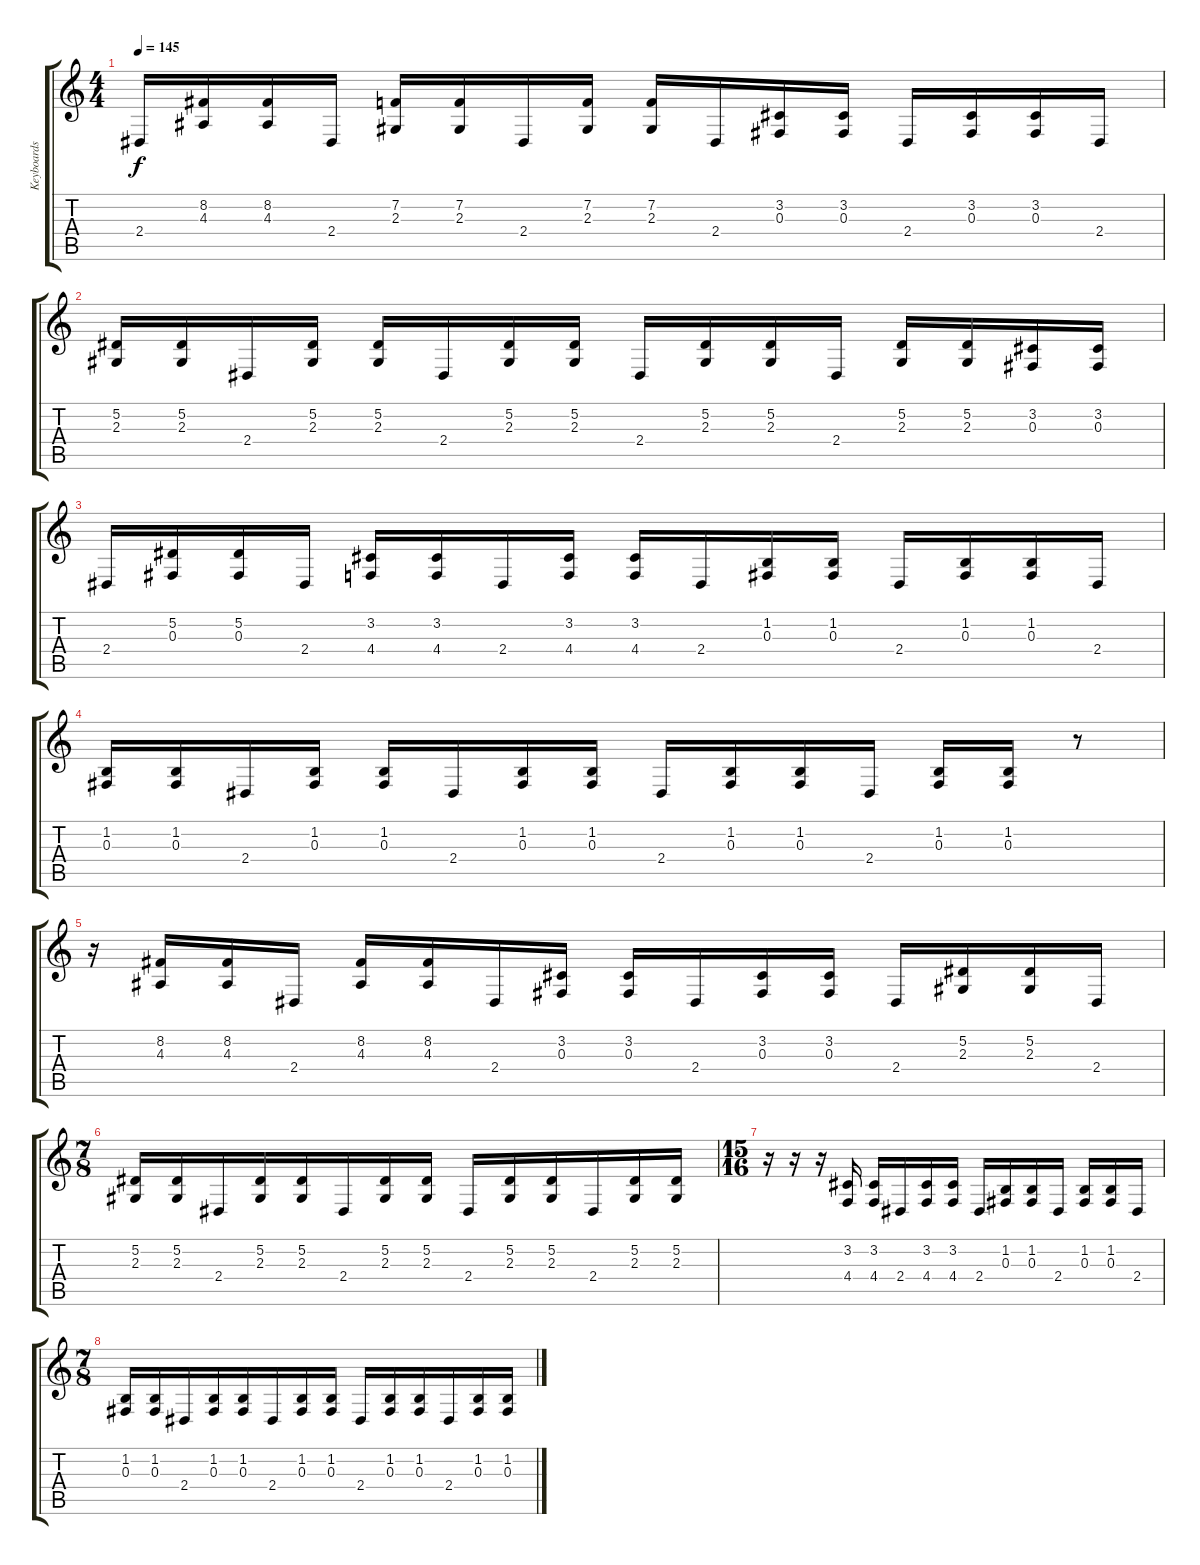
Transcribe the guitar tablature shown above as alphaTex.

\track ("Keyboards" "Keyboards") {instrument lead8bassandlead}
\staff {score tabs}
\tuning (Eb4 Bb3 Gb3 Db3 Ab2 Eb2) {hide}
\ts (4 4)
\tempo 145
\clef g2
\ks c
2.4.16{dy f instrument lead8bassandlead} (8.2 4.3).16 (8.2 4.3).16 2.4.16 (7.2 2.3).16 (7.2 2.3).16 2.4.16 (7.2 2.3).16 (7.2 2.3).16 2.4.16 (3.2 0.3).16 (3.2 0.3).16 2.4.16 (3.2 0.3).16 (3.2 0.3).16 2.4.16 |
(5.2 2.3).16 (5.2 2.3).16 2.4.16 (5.2 2.3).16 (5.2 2.3).16 2.4.16 (5.2 2.3).16 (5.2 2.3).16 2.4.16 (5.2 2.3).16 (5.2 2.3).16 2.4.16 (5.2 2.3).16 (5.2 2.3).16 (3.2 0.3).16 (3.2 0.3).16 |
2.4.16 (5.2 0.3).16 (5.2 0.3).16 2.4.16 (3.2 4.4).16 (3.2 4.4).16 2.4.16 (3.2 4.4).16 (3.2 4.4).16 2.4.16 (1.2 0.3).16 (1.2 0.3).16 2.4.16 (1.2 0.3).16 (1.2 0.3).16 2.4.16 |
(1.2 0.3).16 (1.2 0.3).16 2.4.16 (1.2 0.3).16 (1.2 0.3).16 2.4.16 (1.2 0.3).16 (1.2 0.3).16 2.4.16 (1.2 0.3).16 (1.2 0.3).16 2.4.16 (1.2 0.3).16 (1.2 0.3).16 r.8 |
r.16 (8.2 4.3).16 (8.2 4.3).16 2.4.16 (8.2 4.3).16 (8.2 4.3).16 2.4.16 (3.2 0.3).16 (3.2 0.3).16 2.4.16 (3.2 0.3).16 (3.2 0.3).16 2.4.16 (5.2 2.3).16 (5.2 2.3).16 2.4.16 |
\ts (7 8)
(5.2 2.3).16 (5.2 2.3).16 2.4.16 (5.2 2.3).16 (5.2 2.3).16 2.4.16 (5.2 2.3).16 (5.2 2.3).16 2.4.16 (5.2 2.3).16 (5.2 2.3).16 2.4.16 (5.2 2.3).16 (5.2 2.3).16 |
\ts (15 16)
r.16 r.16 r.16 (3.2 4.4).16 (3.2 4.4).16 2.4.16 (3.2 4.4).16 (3.2 4.4).16 2.4.16 (1.2 0.3).16 (1.2 0.3).16 2.4.16 (1.2 0.3).16 (1.2 0.3).16 2.4.16 |
\ts (7 8)
(1.2 0.3).16 (1.2 0.3).16 2.4.16 (1.2 0.3).16 (1.2 0.3).16 2.4.16 (1.2 0.3).16 (1.2 0.3).16 2.4.16 (1.2 0.3).16 (1.2 0.3).16 2.4.16 (1.2 0.3).16 (1.2 0.3).16
